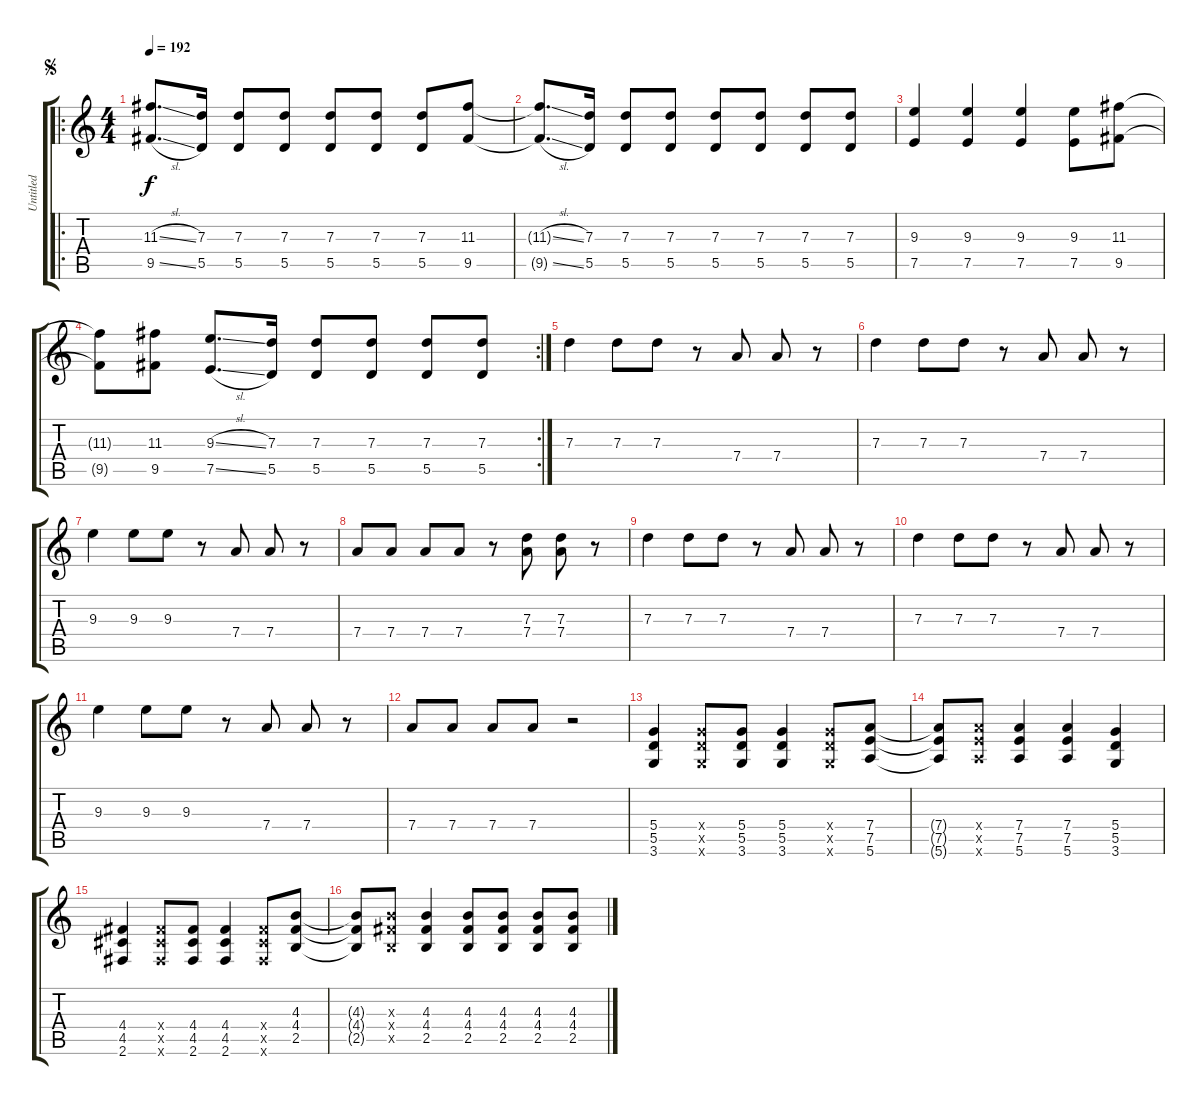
\track ("Untitled" "Untitled") {instrument distortionguitar}
\staff {score tabs}
\tuning (E4 B3 G3 D3 A2 E2) {hide}
\ro
\ts (4 4)
\jump segno
\tempo 192
\clef g2
\ks c
(11.3{sl} 9.5{sl}).8{d dy f instrument distortionguitar} (7.3 5.5).16 (7.3 5.5).8 (7.3 5.5).8 (7.3 5.5).8 (7.3 5.5).8 (7.3 5.5).8 (11.3 9.5).8 |
(11.3{sl t} 9.5{sl t}).8{d} (7.3 5.5).16 (7.3 5.5).8 (7.3 5.5).8 (7.3 5.5).8 (7.3 5.5).8 (7.3 5.5).8 (7.3 5.5).8 |
(9.3 7.5).4 (9.3 7.5).4 (9.3 7.5).4 (9.3 7.5).8 (11.3 9.5).8 |
\rc 2
(11.3{t} 9.5{t}).8 (11.3 9.5).8 (9.3{sl} 7.5{sl}).8{d} (7.3 5.5).16 (7.3 5.5).8 (7.3 5.5).8 (7.3 5.5).8 (7.3 5.5).8 |
7.3.4 7.3.8 7.3.8 r.8 7.4.8 7.4.8 r.8 |
7.3.4 7.3.8 7.3.8 r.8 7.4.8 7.4.8 r.8 |
9.3.4 9.3.8 9.3.8 r.8 7.4.8 7.4.8 r.8 |
7.4.8 7.4.8 7.4.8 7.4.8 r.8 (7.3 7.4).8 (7.3 7.4).8 r.8 |
7.3.4 7.3.8 7.3.8 r.8 7.4.8 7.4.8 r.8 |
7.3.4 7.3.8 7.3.8 r.8 7.4.8 7.4.8 r.8 |
9.3.4 9.3.8 9.3.8 r.8 7.4.8 7.4.8 r.8 |
7.4.8 7.4.8 7.4.8 7.4.8 r.2 |
(5.4 5.5 3.6).4 (5.4{x} 5.5{x} 3.6{x}).8 (5.4 5.5 3.6).8 (5.4 5.5 3.6).4 (5.4{x} 5.5{x} 3.6{x}).8 (7.4 7.5 5.6).8 |
(7.4{t} 7.5{t} 5.6{t}).8 (7.4{x} 7.5{x} 5.6{x}).8 (7.4 7.5 5.6).4 (7.4 7.5 5.6).4 (5.4 5.5 3.6).4 |
(4.4 4.5 2.6).4 (4.4{x} 4.5{x} 2.6{x}).8 (4.4 4.5 2.6).8 (4.4 4.5 2.6).4 (4.4{x} 4.5{x} 2.6{x}).8 (4.3 4.4 2.5).8 |
(4.3{t} 4.4{t} 2.5{t}).8 (4.3{x} 4.4{x} 2.5{x}).8 (4.3 4.4 2.5).4 (4.3 4.4 2.5).8 (4.3 4.4 2.5).8 (4.3 4.4 2.5).8 (4.3 4.4 2.5).8
